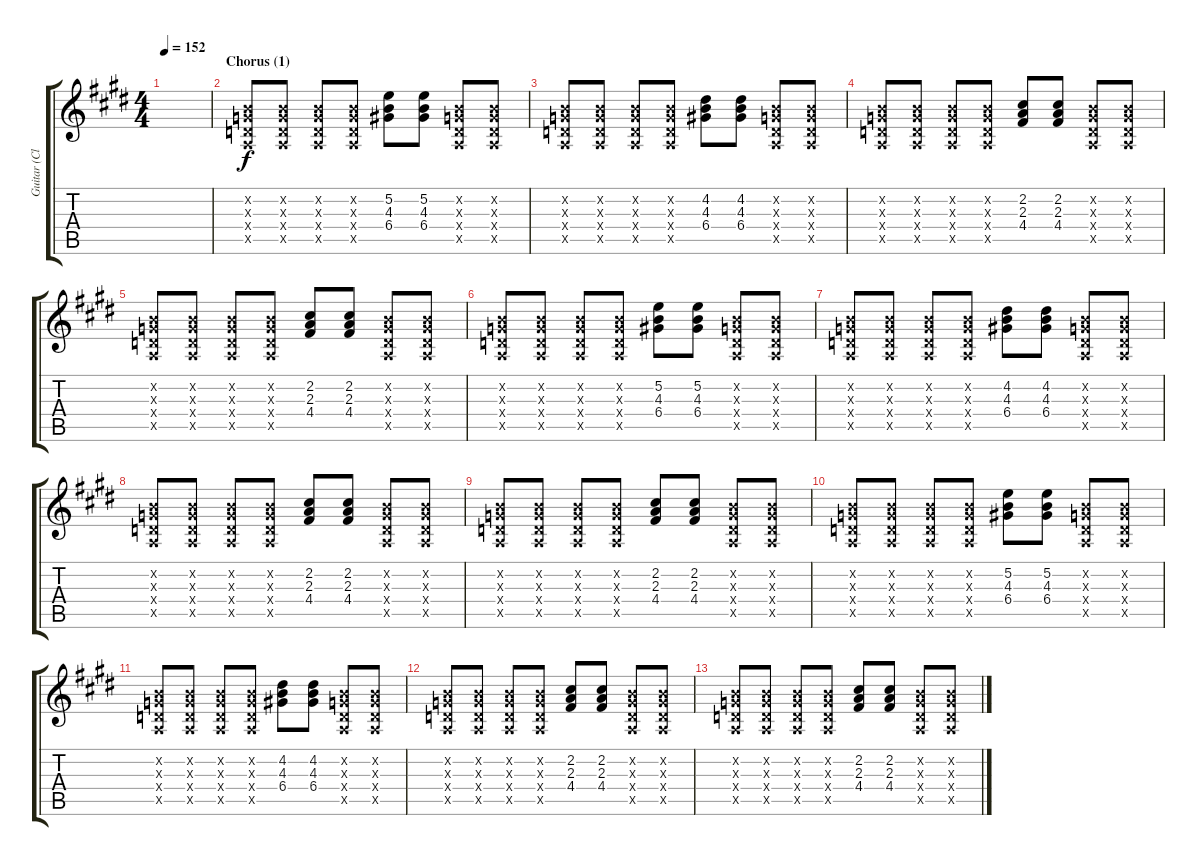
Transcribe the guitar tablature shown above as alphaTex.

\track ("Guitar (Clean)" "Guitar (Cl") {instrument electricguitarclean}
\staff {score tabs}
\tuning (E4 B3 G3 D3 A2 E2) {hide}
\ts (4 4)
\tempo 152
\clef g2
\ks c#minor
|
\section ("" "Chorus (1)")
(0.2{x} 0.3{x} 0.4{x} 0.5{x}).8 (0.2{x} 0.3{x} 0.4{x} 0.5{x}).8 (0.2{x} 0.3{x} 0.4{x} 0.5{x}).8 (0.2{x} 0.3{x} 0.4{x} 0.5{x}).8 (5.2 4.3 6.4).8 (5.2 4.3 6.4).8 (0.2{x} 0.3{x} 0.4{x} 0.5{x}).8 (0.2{x} 0.3{x} 0.4{x} 0.5{x}).8 |
(0.2{x} 0.3{x} 0.4{x} 0.5{x}).8 (0.2{x} 0.3{x} 0.4{x} 0.5{x}).8 (0.2{x} 0.3{x} 0.4{x} 0.5{x}).8 (0.2{x} 0.3{x} 0.4{x} 0.5{x}).8 (4.2 4.3 6.4).8 (4.2 4.3 6.4).8 (0.2{x} 0.3{x} 0.4{x} 0.5{x}).8 (0.2{x} 0.3{x} 0.4{x} 0.5{x}).8 |
(0.2{x} 0.3{x} 0.4{x} 0.5{x}).8 (0.2{x} 0.3{x} 0.4{x} 0.5{x}).8 (0.2{x} 0.3{x} 0.4{x} 0.5{x}).8 (0.2{x} 0.3{x} 0.4{x} 0.5{x}).8 (2.2 2.3 4.4).8 (2.2 2.3 4.4).8 (0.2{x} 0.3{x} 0.4{x} 0.5{x}).8 (0.2{x} 0.3{x} 0.4{x} 0.5{x}).8 |
(0.2{x} 0.3{x} 0.4{x} 0.5{x}).8 (0.2{x} 0.3{x} 0.4{x} 0.5{x}).8 (0.2{x} 0.3{x} 0.4{x} 0.5{x}).8 (0.2{x} 0.3{x} 0.4{x} 0.5{x}).8 (2.2 2.3 4.4).8 (2.2 2.3 4.4).8 (0.2{x} 0.3{x} 0.4{x} 0.5{x}).8 (0.2{x} 0.3{x} 0.4{x} 0.5{x}).8 |
(0.2{x} 0.3{x} 0.4{x} 0.5{x}).8 (0.2{x} 0.3{x} 0.4{x} 0.5{x}).8 (0.2{x} 0.3{x} 0.4{x} 0.5{x}).8 (0.2{x} 0.3{x} 0.4{x} 0.5{x}).8 (5.2 4.3 6.4).8 (5.2 4.3 6.4).8 (0.2{x} 0.3{x} 0.4{x} 0.5{x}).8 (0.2{x} 0.3{x} 0.4{x} 0.5{x}).8 |
(0.2{x} 0.3{x} 0.4{x} 0.5{x}).8 (0.2{x} 0.3{x} 0.4{x} 0.5{x}).8 (0.2{x} 0.3{x} 0.4{x} 0.5{x}).8 (0.2{x} 0.3{x} 0.4{x} 0.5{x}).8 (4.2 4.3 6.4).8 (4.2 4.3 6.4).8 (0.2{x} 0.3{x} 0.4{x} 0.5{x}).8 (0.2{x} 0.3{x} 0.4{x} 0.5{x}).8 |
(0.2{x} 0.3{x} 0.4{x} 0.5{x}).8 (0.2{x} 0.3{x} 0.4{x} 0.5{x}).8 (0.2{x} 0.3{x} 0.4{x} 0.5{x}).8 (0.2{x} 0.3{x} 0.4{x} 0.5{x}).8 (2.2 2.3 4.4).8 (2.2 2.3 4.4).8 (0.2{x} 0.3{x} 0.4{x} 0.5{x}).8 (0.2{x} 0.3{x} 0.4{x} 0.5{x}).8 |
(0.2{x} 0.3{x} 0.4{x} 0.5{x}).8 (0.2{x} 0.3{x} 0.4{x} 0.5{x}).8 (0.2{x} 0.3{x} 0.4{x} 0.5{x}).8 (0.2{x} 0.3{x} 0.4{x} 0.5{x}).8 (2.2 2.3 4.4).8 (2.2 2.3 4.4).8 (0.2{x} 0.3{x} 0.4{x} 0.5{x}).8 (0.2{x} 0.3{x} 0.4{x} 0.5{x}).8 |
(0.2{x} 0.3{x} 0.4{x} 0.5{x}).8 (0.2{x} 0.3{x} 0.4{x} 0.5{x}).8 (0.2{x} 0.3{x} 0.4{x} 0.5{x}).8 (0.2{x} 0.3{x} 0.4{x} 0.5{x}).8 (5.2 4.3 6.4).8 (5.2 4.3 6.4).8 (0.2{x} 0.3{x} 0.4{x} 0.5{x}).8 (0.2{x} 0.3{x} 0.4{x} 0.5{x}).8 |
(0.2{x} 0.3{x} 0.4{x} 0.5{x}).8 (0.2{x} 0.3{x} 0.4{x} 0.5{x}).8 (0.2{x} 0.3{x} 0.4{x} 0.5{x}).8 (0.2{x} 0.3{x} 0.4{x} 0.5{x}).8 (4.2 4.3 6.4).8 (4.2 4.3 6.4).8 (0.2{x} 0.3{x} 0.4{x} 0.5{x}).8 (0.2{x} 0.3{x} 0.4{x} 0.5{x}).8 |
(0.2{x} 0.3{x} 0.4{x} 0.5{x}).8 (0.2{x} 0.3{x} 0.4{x} 0.5{x}).8 (0.2{x} 0.3{x} 0.4{x} 0.5{x}).8 (0.2{x} 0.3{x} 0.4{x} 0.5{x}).8 (2.2 2.3 4.4).8 (2.2 2.3 4.4).8 (0.2{x} 0.3{x} 0.4{x} 0.5{x}).8 (0.2{x} 0.3{x} 0.4{x} 0.5{x}).8 |
(0.2{x} 0.3{x} 0.4{x} 0.5{x}).8 (0.2{x} 0.3{x} 0.4{x} 0.5{x}).8 (0.2{x} 0.3{x} 0.4{x} 0.5{x}).8 (0.2{x} 0.3{x} 0.4{x} 0.5{x}).8 (2.2 2.3 4.4).8 (2.2 2.3 4.4).8 (0.2{x} 0.3{x} 0.4{x} 0.5{x}).8 (0.2{x} 0.3{x} 0.4{x} 0.5{x}).8
